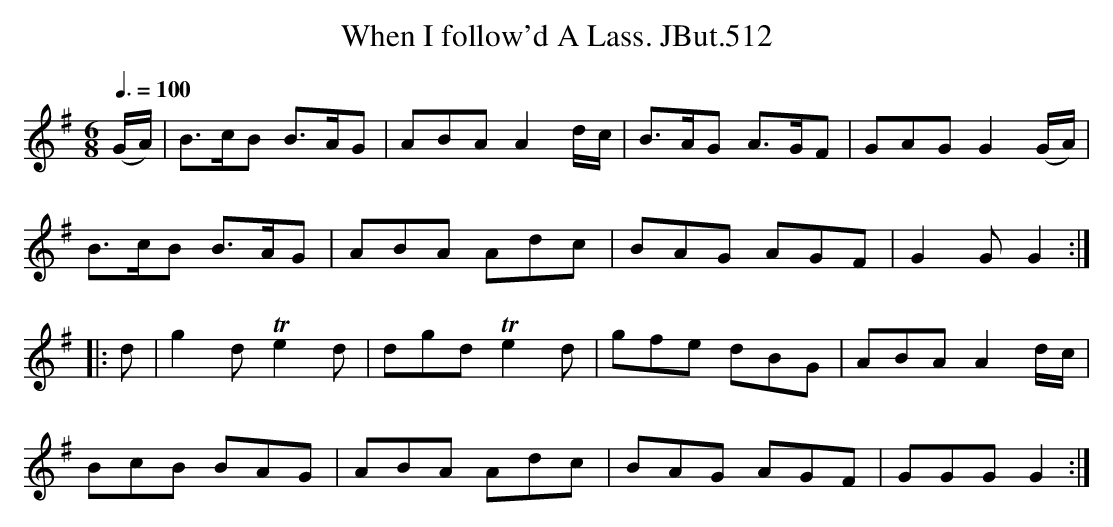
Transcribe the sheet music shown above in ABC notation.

X:1
T:When I follow'd A Lass. JBut.512
M:6/8
L:1/8
Q:3/8=100
K:G
(G/A/)|B>cB B>AG|ABA A2d/c/|B>AG A>GF|GAG G2(G/A/)|
B>cB B>AG|ABA Adc|BAG AGF|G2G G2:|
|:d|g2d Te2d|dgd Te2d|gfe dBG|ABA A2d/c/|
BcB BAG|ABA Adc|BAG AGF|GGG G2:|
